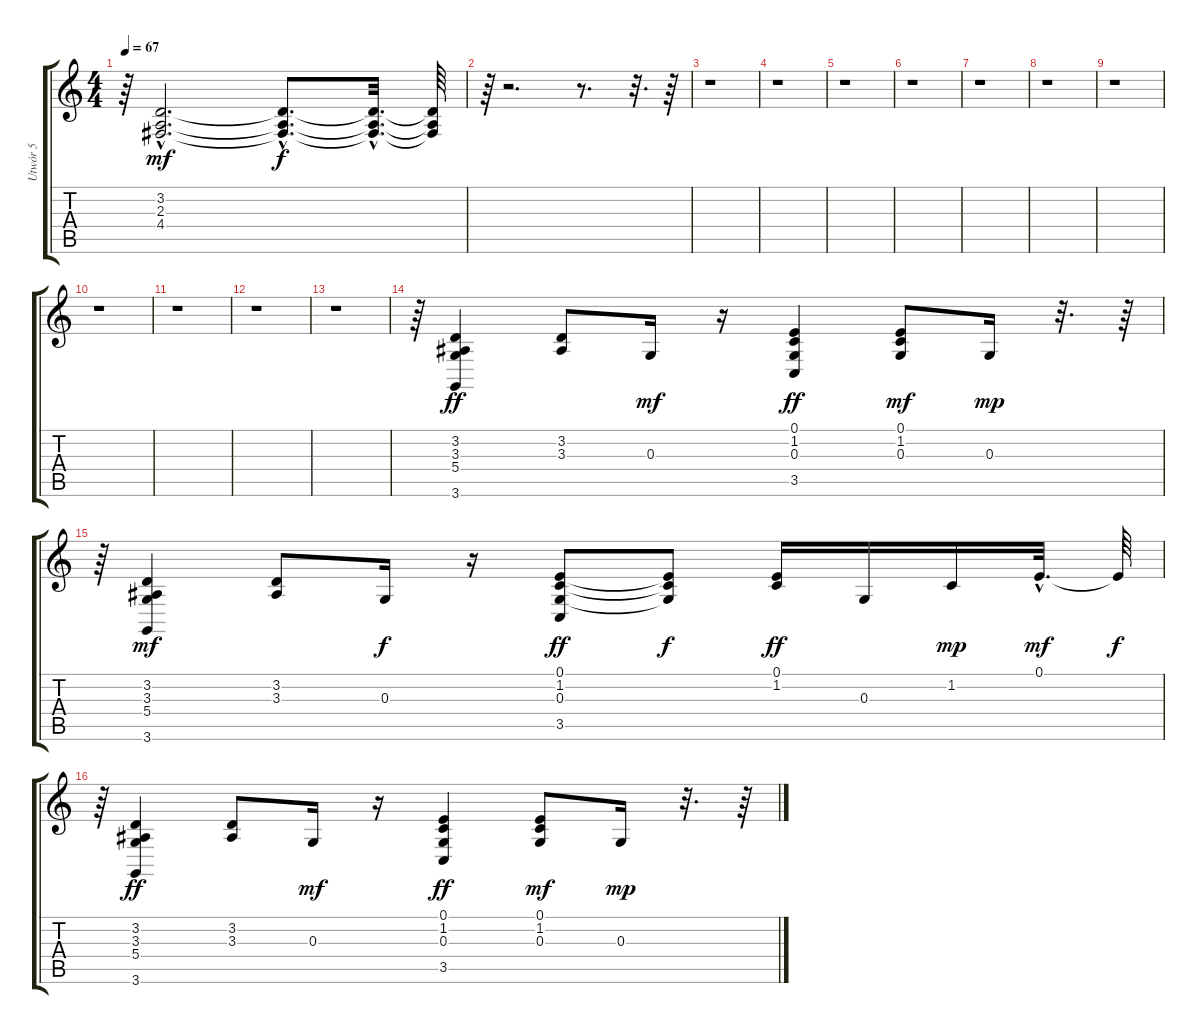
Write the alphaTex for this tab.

\track ("Utwór 5" "Utwór 5") {instrument acousticgrandpiano}
\staff {score tabs}
\tuning (E4 B3 G3 D3 A2 E2) {hide}
\ts (4 4)
\tempo 67
\clef g2
\ks c
r.64{dy f} (3.2{hac} 2.3{hac} 4.4{hac}).2{d dy mf} (3.2{hac t} 2.3{hac t} 4.4{hac t}).8{d dy f} (3.2{hac t} 2.3{hac t} 4.4{hac t}).32{d} (3.2{t} 2.3{t} 4.4{t}).64 |
r.64 r.2{d} r.8{d} r.32{d} r.64 |
r.1 |
r.1 |
r.1 |
r.1 |
r.1 |
r.1 |
r.1 |
r.1 |
r.1 |
r.1 |
r.1 |
r.64 (3.2 3.3 5.4 3.6).4{dy ff} (3.2 3.3).8 0.3.16{dy mf} r.16 (0.1 1.2 0.3 3.5).4{dy ff} (0.1 1.2 0.3).8{dy mf} 0.3.16{dy mp} r.32{d} r.64 |
r.64 (3.2 3.3 5.4 3.6).4{dy mf} (3.2 3.3).8 0.3.16{dy f} r.16 (0.1 1.2 0.3 3.5).8{dy ff} (0.1{t} 1.2{t} 0.3{t}).8{dy f} (0.1 1.2).16{dy ff} 0.3.16 1.2.16{dy mp} 0.1{hac}.32{d dy mf} 0.1{t}.64{dy f} |
r.64 (3.2 3.3 5.4 3.6).4{dy ff} (3.2 3.3).8 0.3.16{dy mf} r.16 (0.1 1.2 0.3 3.5).4{dy ff} (0.1 1.2 0.3).8{dy mf} 0.3.16{dy mp} r.32{d} r.64
